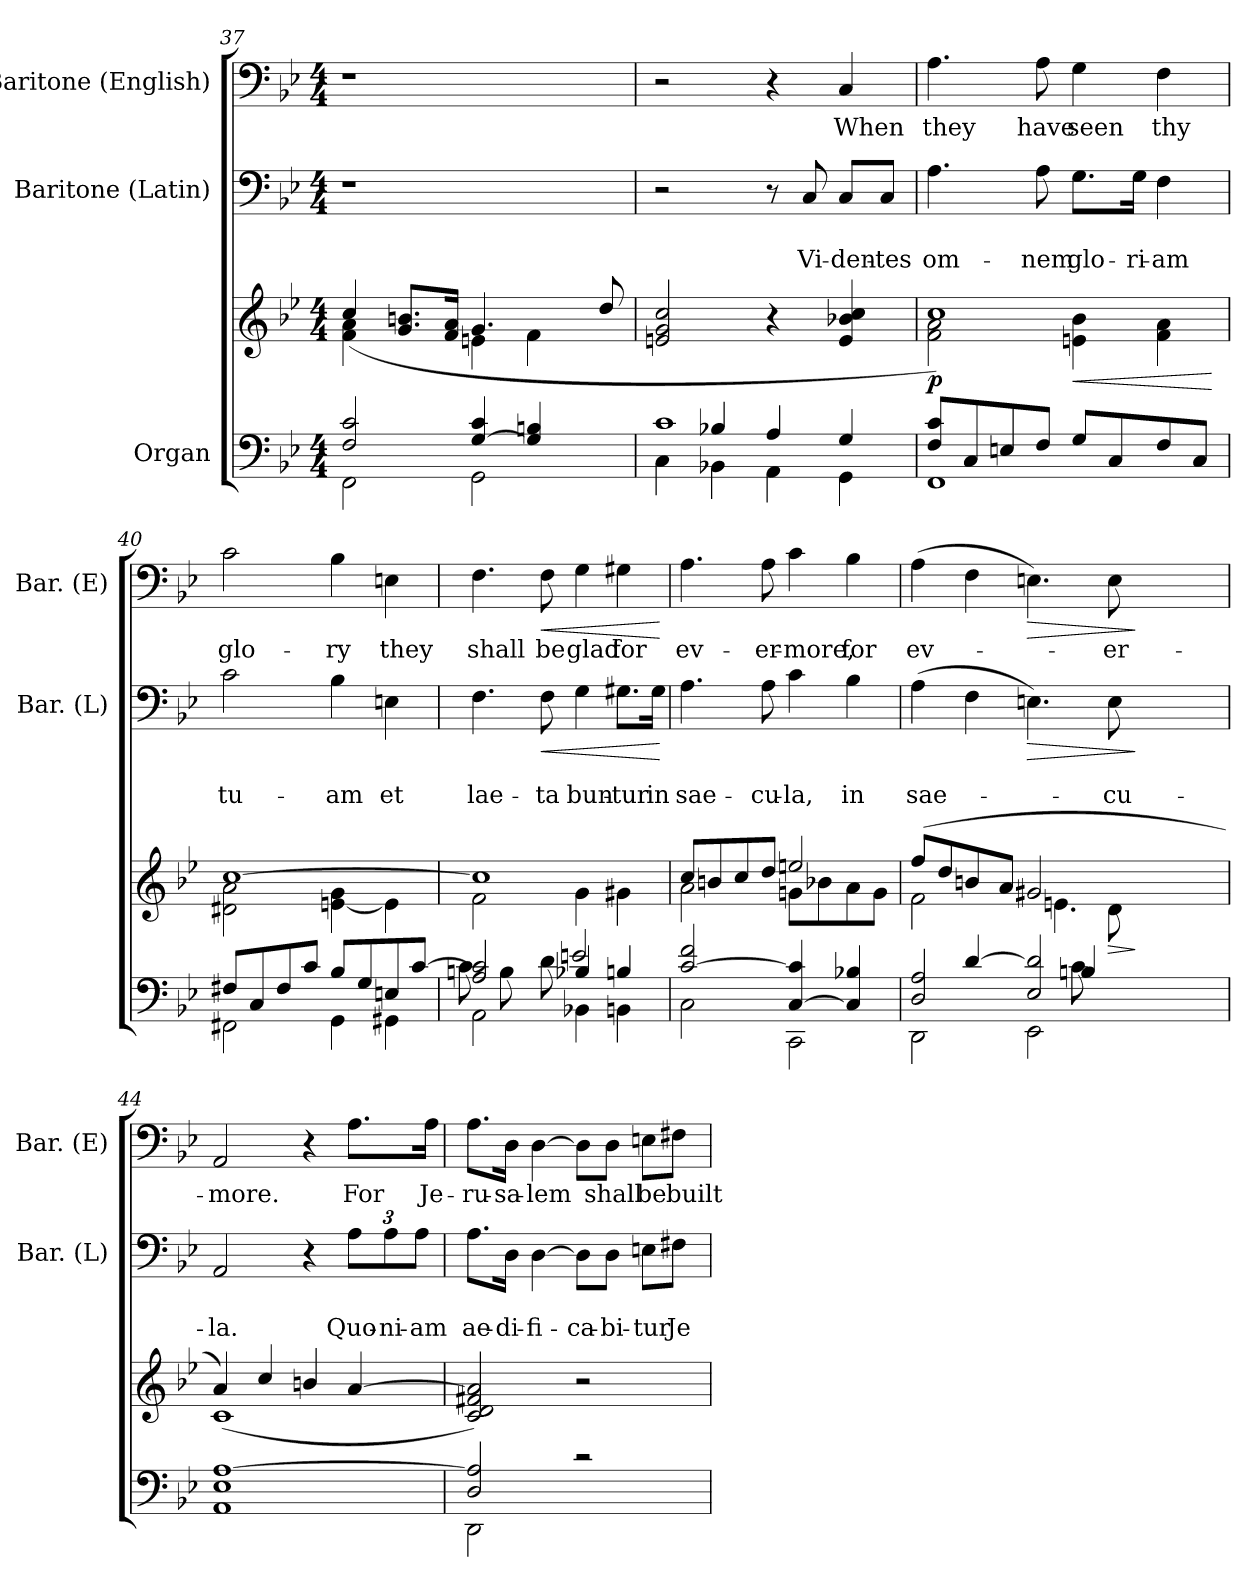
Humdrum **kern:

**kern	**kern	**dynam	**kern	**text	**text	**dynam	**kern	**text	**dynam
*part3	*part3	*part3	*part2	*part2	*part2	*part2	*part1	*part1	*part1
*staff4	*staff3	*staff3/4	*staff2	*staff2	*staff2	*staff2	*staff1	*staff1	*staff1
*I"Organ	*	*	*I"Baritone (Latin)	*	*	*	*I"Baritone (English)	*	*
*	*	*	*I'Bar. (L)	*	*	*	*I'Bar. (E)	*	*
!!LO:PB:g=z
*clefF4	*clefG2	*	*clefF4	*	*	*	*clefF4	*	*
*k[b-e-]	*k[b-e-]	*	*k[b-e-]	*	*	*	*k[b-e-]	*	*
*B-:	*B-:	*	*B-:	*	*	*	*B-:	*	*
*M4/4	*M4/4	*	*M4/4	*	*	*	*M4/4	*	*
=37	=37	=37	=37	=37	=37	=37	=37	=37	=37
*^	*^	*	*	*	*	*	*	*	*
*	*	*	*^	*	*	*	*	*	*	*	*
!	!	!	!	!	!	!LO:N:vis=1	!	!	!	!LO:N:vis=1	!	!
2FF\	2F/ 2c/	4f\ 4a\	(<4cc/	2ryy	.	1r	.	.	.	1r	.	.
.	.	2..ryy	8.g/ 8.bn/L	.	.	.	.	.	.	.	.	.
.	.	.	16f/ 16a/Jk	.	.	.	.	.	.	.	.	.
[>4G/ 4c/	2GG\	.	4.g/	4en\	.	.	.	.	.	.	.	.
4G/] 4Bn/	.	.	.	4f\	.	.	.	.	.	.	.	.
.	.	.	4ryy	.	.	.	.	.	.	.	.	.
8ryy	8ryy	.	.	8dd/	.	8ryy	.	.	.	8ryy	.	.
*	*	*v	*v	*v	*	*	*	*	*	*	*	*
=38	=38	=38	=38	=38	=38	=38	=38	=38	=38	=38
*	*^	*	*	*	*	*	*	*	*	*
1c	4C\	4ryy	2en/ 2g/ 2cc/	.	2r	.	.	.	2r	.	.
.	4BB-X\	4B-X/	.	.	.	.	.	.	.	.	.
.	4A/	4AA\	4r	.	8r	.	.	.	4r	.	.
!	!	!	!	!	!	!	!LO:LY:b	!	!	!	!
.	.	.	.	.	8C/	.	Vi-	.	.	.	.
!	!	!	!	!	!	!	!LO:LY:b	!	!	!LO:LY:b	!
.	4G/	4GG\	4e/ 4b-X/ 4cc/	.	8C/L	.	-den-	.	4C/	When	.
!	!	!	!	!	!	!	!LO:LY:b	!	!	!	!
.	.	.	.	.	8C/J	.	-tes	.	.	.	.
*	*v	*v	*	*	*	*	*	*	*	*	*
=39	=39	=39	=39	=39	=39	=39	=39	=39	=39	=39
*	*	*^	*	*	*	*	*	*	*	*
!	!	!	!	!LO:DY:b	!	!	!LO:LY:b	!	!	!LO:LY:b	!
8F/ 8c/L	1FF	1cc)	2f\ 2a\	p	4.A\	.	om-	.	4.A\	they	.
8C/	.	.	.	.	.	.	.	.	.	.	.
8En/	.	.	.	.	.	.	.	.	.	.	.
!	!	!	!	!	!	!	!LO:LY:b	!	!	!LO:LY:b	!
8F/J	.	.	.	.	8A\	.	-nem	.	8A\	have	.
!	!	!	!	!LO:HP:b	!	!	!LO:LY:b	!	!	!LO:LY:b	!
8G/L	.	.	4en\ 4b-\	<	8.G\L	.	glo-	.	4G\	seen	.
8C/	.	.	.	.	.	.	.	.	.	.	.
!	!	!	!	!	!	!	!LO:LY:b	!	!	!	!
.	.	.	.	.	16G\Jk	.	-ri-	.	.	.	.
!	!	!	!	!	!	!	!LO:LY:b	!	!	!LO:LY:b	!
8F/	.	.	4f\ 4a\	.	4F\	.	-am	.	4F\	thy	.
8C/J	.	.	.	.	.	.	.	.	.	.	.
*v	*v	*	*	*	*	*	*	*	*	*	*
*	*v	*v	*	*	*	*	*	*	*	*
.	.	[	.	.	.	.	.	.	.
!!LO:LB:g=z
=40	=40	=40	=40	=40	=40	=40	=40	=40	=40
*^	*^	*	*	*	*	*	*	*	*
!	!	!	!	!	!	!	!LO:LY:b	!	!	!LO:LY:b	!
8F#X/L	2FF#X\	[>1cc	2d#X\ 2a\	.	2c\	.	tu-	.	2c\	glo-	.
8C/	.	.	.	.	.	.	.	.	.	.	.
8F#/	.	.	.	.	.	.	.	.	.	.	.
8c/J	.	.	.	.	.	.	.	.	.	.	.
!	!	!	!	!	!	!	!LO:LY:b	!	!	!LO:LY:b	!
8B-/L	4GG\	.	[<4en\ 4g\	.	4B-\	.	-am	.	4B-\	-ry	.
8G/	.	.	.	.	.	.	.	.	.	.	.
!	!	!	!	!	!	!	!LO:LY:b	!	!	!LO:LY:b	!
8En/	4GG#X\	.	4e\]	.	4En\	.	et	.	4En\	they	.
[>8c/J	.	.	.	.	.	.	.	.	.	.	.
=41	=41	=41	=41	=41	=41	=41	=41	=41	=41	=41	=41
*^	*^	*	*	*	*	*	*	*	*	*	*
!	!	!	!	!	!	!	!	!	!LO:LY:b	!	!	!LO:LY:b	!
2A/ 2c/]	8Bn\	8c\	2AA\	1cc]	2f\	.	4.F\	.	lae-	.	4.F\	shall	.
.	2..ryy	4ryy	.	.	.	.	.	.	.	.	.	.	.
!	!	!	!	!	!	!	!	!	!LO:LY:b	!LO:HP:b	!	!LO:LY:b	!LO:HP:b
.	.	8d\	.	.	.	.	8F\	.	-ta	<	8F\	be	<
!	!	!	!	!	!	!	!	!	!LO:LY:b	!	!	!LO:LY:b	!
4BB-X\	.	4B-X/	2en/	.	4g\	.	4G\	.	bun-	.	4G\	glad	.
!	!	!	!	!	!	!	!	!	!LO:LY:b	!	!	!LO:LY:b	!
4BBn\	.	4Bn/	.	.	4g#X\	.	8.G#X\L	.	-tur	.	4G#X\	for	.
!	!	!	!	!	!	!	!	!	!LO:LY:b	!	!	!	!
.	.	.	.	.	.	.	16G#\Jk	.	in	.	.	.	.
*v	*v	*v	*v	*	*	*	*	*	*	*	*	*	*
*	*v	*v	*	*	*	*	*	*	*	*
.	.	.	.	.	.	[	.	.	[
=42	=42	=42	=42	=42	=42	=42	=42	=42	=42
*^	*^	*	*	*	*	*	*	*	*
!	!	!	!	!	!	!	!LO:LY:b	!	!	!LO:LY:b	!
[>2c/ 2f/	2C\	8cc/L	2a\	.	4.A\	.	sae-	.	4.A\	ev-	.
.	.	8bn/	.	.	.	.	.	.	.	.	.
.	.	8cc/	.	.	.	.	.	.	.	.	.
!	!	!	!	!	!	!	!LO:LY:b	!	!	!LO:LY:b	!
.	.	8dd/J	.	.	8A\	.	-cu-	.	8A\	-er-	.
!	!	!	!	!	!	!	!LO:LY:b	!	!	!LO:LY:b	!
[>4C/ 4c/]	2CC\	2een/	8gn\L	.	4c\	.	-la,	.	4c\	-more,	.
.	.	.	8b-X\	.	.	.	.	.	.	.	.
!	!	!	!	!	!	!	!LO:LY:b	!	!	!LO:LY:b	!
4C/] 4B-X/	.	.	8a\	.	4B-\	.	in	.	4B-\	for	.
.	.	.	8g\J	.	.	.	.	.	.	.	.
!!LO:LB:g=z
=43	=43	=43	=43	=43	=43	=43	=43	=43	=43	=43	=43
*^	*^	*^	*^	*	*	*	*	*	*	*	*
!	!	!	!	!	!	!	!	!	!	!	!LO:LY:b	!	!	!LO:LY:b	!
2D/ 2A/	2DD\	4ryy	2.ryy	4ryy	2f\	(>8ff/L	2ryy	.	(>4A\	.	sae-	.	(>4A\	ev-	.
.	.	.	.	.	.	8dd/	.	.	.	.	.	.	.	.	.
.	.	[>4d/	.	32ryy	.	8bn/	.	.	4F\	.	.	.	4F\	.	.
.	.	.	.	1ryy	.	.	.	.	.	.	.	.	.	.	.
.	.	.	.	.	.	8a/J	.	.	.	.	.	.	.	.	.
!	!	!	!	!	!	!	!	!	!	!	!	!LO:HP:b	!	!	!LO:HP:b
2EE-\	4ryy	2E-/ 2d/]	.	.	4.ryy	2g#X/	8ryy	.	4.En\)	.	.	>	4.En\)	.	>
.	.	.	.	.	.	.	4.en\	.	.	.	.	.	.	.	.
.	4Bn/	.	8c\	.	.	.	.	.	.	.	.	.	.	.	.
!	!	!	!	!	!	!	!	!LO:HP:b	!	!	!LO:LY:b	!	!	!LO:LY:b	!
.	.	.	2ryy	.	8d\	.	.	>	8E\	.	-cu-	.	8E\	-er-	.
2ryy	2ryy	2ryy	.	.	2ryy	2ryy	2ryy	]	2ryy	.	.	]	2ryy	.	]
.	.	.	.	8..ryy	.	.	.	.	.	.	.	.	.	.	.
.	.	.	8ryy	.	.	.	.	.	.	.	.	.	.	.	.
*	*	*	*	*	*v	*v	*v	*	*	*	*	*	*	*	*
=44	=44	=44	=44	=44	=44	=44	=44	=44	=44	=44	=44	=44	=44
!	!	!	!	!	!	!	!	!	!LO:LY:b	!	!	!LO:LY:b	!
*v	*v	*v	*v	*	*	*	*	*	*	*	*	*	*
1AA 1E- [>1A	4a/)	(<1c	.	2AA/	.	-la.	.	2AA/	-more.	.
.	4cc/	.	.	.	.	.	.	.	.	.
.	4bn/	.	.	4r	.	.	.	4r	.	.
!	!	!	!	!	!	!LO:LY:b	!	!	!LO:LY:b	!
.	[>4a/	.	.	12A\L	.	Quo-	.	8.A\L	For	.
!	!	!	!	!	!	!LO:LY:b:rj	!	!	!	!
.	.	.	.	12A\	.	-ni-	.	.	.	.
!	!	!	!	!	!	!LO:LY:b	!	!	!	!
.	.	.	.	12A\J	.	-am	.	.	.	.
!	!	!	!	!	!	!	!	!	!LO:LY:b	!
.	.	.	.	.	.	.	.	16A\Jk	Je-	.
*	*v	*v	*	*	*	*	*	*	*	*
=45	=45	=45	=45	=45	=45	=45	=45	=45	=45
*^	*	*	*	*	*	*	*	*	*
!	!	!	!	!	!	!LO:LY:b	!	!	!LO:LY:b	!
2D/ 2A/]	2DD\	2c/ 2d/ 2f#X/ 2a/])	.	8.A\L	.	ae-	.	8.A\L	-ru-	.
!	!	!	!	!	!	!LO:LY:b	!	!	!LO:LY:b	!
.	.	.	.	16D\Jk	.	-di-	.	16D\Jk	-sa-	.
!	!	!	!	!	!	!LO:LY:b	!	!	!LO:LY:b	!
.	.	.	.	[>4D\	.	-fi-	.	[>4D\	-lem	.
!	!	!	!	!	!	!LO:LY:b	!	!	!	!
2rc	2ryy	2r	.	8D\L]	.	-ca-	.	8D\L]	.	.
!	!	!	!	!	!	!LO:LY:b	!	!	!LO:LY:b	!
.	.	.	.	8D\J	.	-bi-	.	8D\J	shall	.
!	!	!	!	!	!	!LO:LY:b	!	!	!LO:LY:b	!
.	.	.	.	8En\L	.	-tur	.	8En\L	be	.
!	!	!	!	!	!	!LO:LY:b	!	!	!LO:LY:b	!
.	.	.	.	8F#X\J	.	Je-	.	8F#X\J	built	.
*v	*v	*	*	*	*	*	*	*	*	*
=	=	=	=	=	=	=	=	=	=
*-	*-	*-	*-	*-	*-	*-	*-	*-	*-
